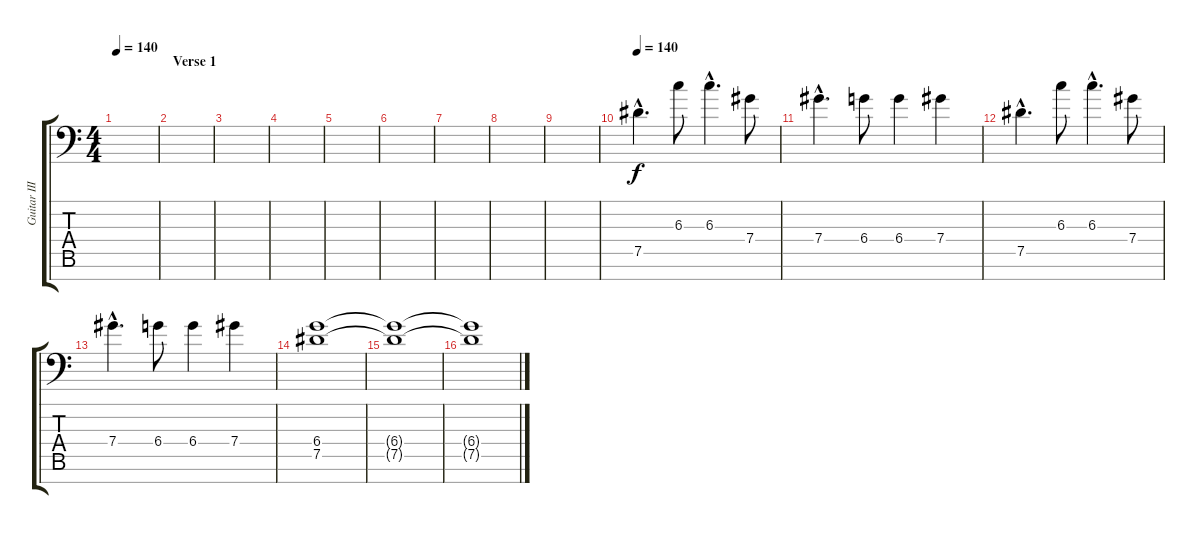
\track ("Guitar III" "Guitar III") {instrument distortionguitar}
\staff {score tabs}
\tuning (Eb4 Bb3 Gb3 Db3 Ab2 Eb2 Bb1) {hide}
\ts (4 4)
\tempo 140
\clef f4
\ks c
|
\section ("" "Verse 1")
|
|
|
|
|
|
|
|
\tempo 140
7.5{hac}.4{d} 6.3.8 6.3{hac}.4{d} 7.4.8 |
7.4{hac}.4{d} 6.4.8 6.4.4 7.4.4 |
7.5{hac}.4{d} 6.3.8 6.3{hac}.4{d} 7.4.8 |
7.4{hac}.4{d} 6.4.8 6.4.4 7.4.4 |
(6.4 7.5).1 |
(6.4{t} 7.5{t}).1 |
(6.4{t} 7.5{t}).1
